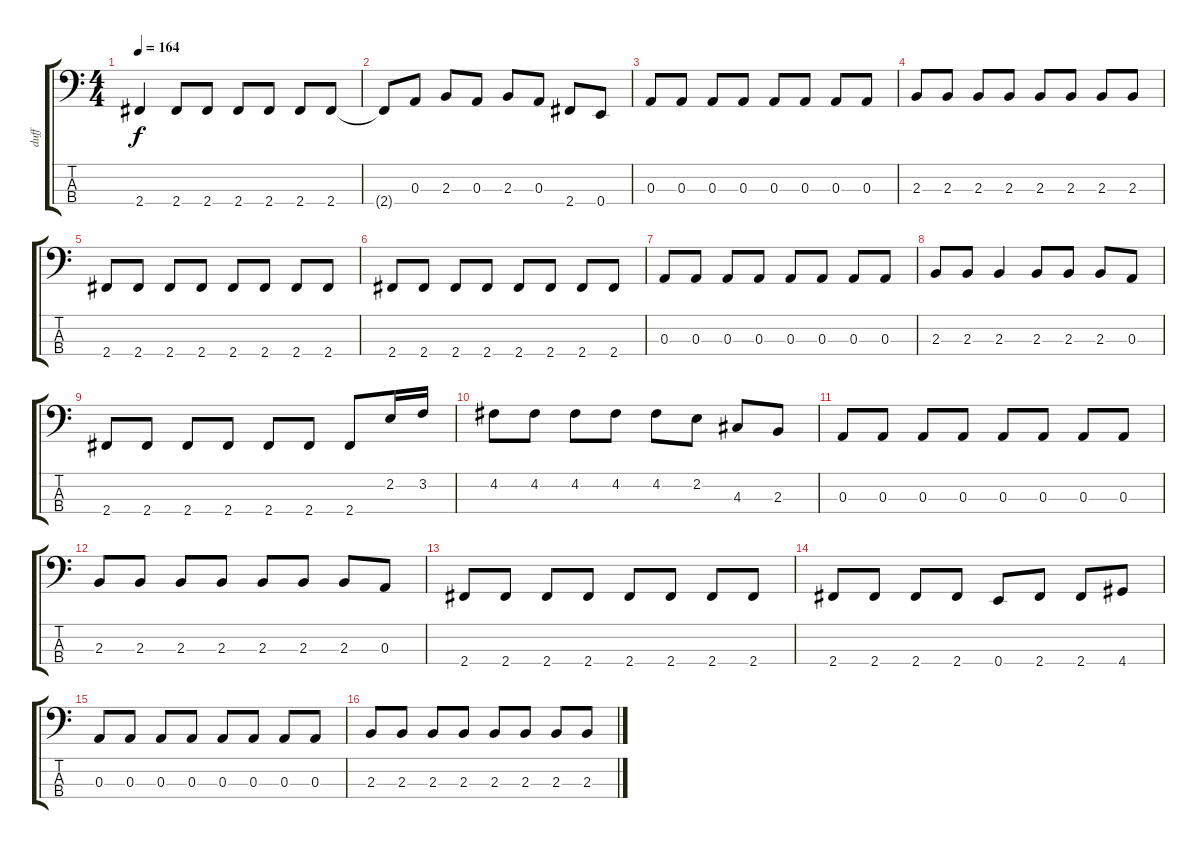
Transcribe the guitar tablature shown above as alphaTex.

\track ("duff" "duff") {instrument slapbass1}
\staff {score tabs}
\tuning (G2 D2 A1 E1) {hide}
\ts (4 4)
\tempo 164
\clef f4
\ks c
2.4.4{dy f} 2.4.8 2.4.8 2.4.8 2.4.8 2.4.8 2.4.8 |
2.4{t}.8 0.3.8 2.3.8 0.3.8 2.3.8 0.3.8 2.4.8 0.4.8 |
0.3.8 0.3.8 0.3.8 0.3.8 0.3.8 0.3.8 0.3.8 0.3.8 |
2.3.8 2.3.8 2.3.8 2.3.8 2.3.8 2.3.8 2.3.8 2.3.8 |
2.4.8 2.4.8 2.4.8 2.4.8 2.4.8 2.4.8 2.4.8 2.4.8 |
2.4.8 2.4.8 2.4.8 2.4.8 2.4.8 2.4.8 2.4.8 2.4.8 |
0.3.8 0.3.8 0.3.8 0.3.8 0.3.8 0.3.8 0.3.8 0.3.8 |
2.3.8 2.3.8 2.3.4 2.3.8 2.3.8 2.3.8 0.3.8 |
2.4.8 2.4.8 2.4.8 2.4.8 2.4.8 2.4.8 2.4.8 2.2.16 3.2.16 |
4.2.8 4.2.8 4.2.8 4.2.8 4.2.8 2.2.8 4.3.8 2.3.8 |
0.3.8 0.3.8 0.3.8 0.3.8 0.3.8 0.3.8 0.3.8 0.3.8 |
2.3.8 2.3.8 2.3.8 2.3.8 2.3.8 2.3.8 2.3.8 0.3.8 |
2.4.8 2.4.8 2.4.8 2.4.8 2.4.8 2.4.8 2.4.8 2.4.8 |
2.4.8 2.4.8 2.4.8 2.4.8 0.4.8 2.4.8 2.4.8 4.4.8 |
0.3.8 0.3.8 0.3.8 0.3.8 0.3.8 0.3.8 0.3.8 0.3.8 |
2.3.8 2.3.8 2.3.8 2.3.8 2.3.8 2.3.8 2.3.8 2.3.8
